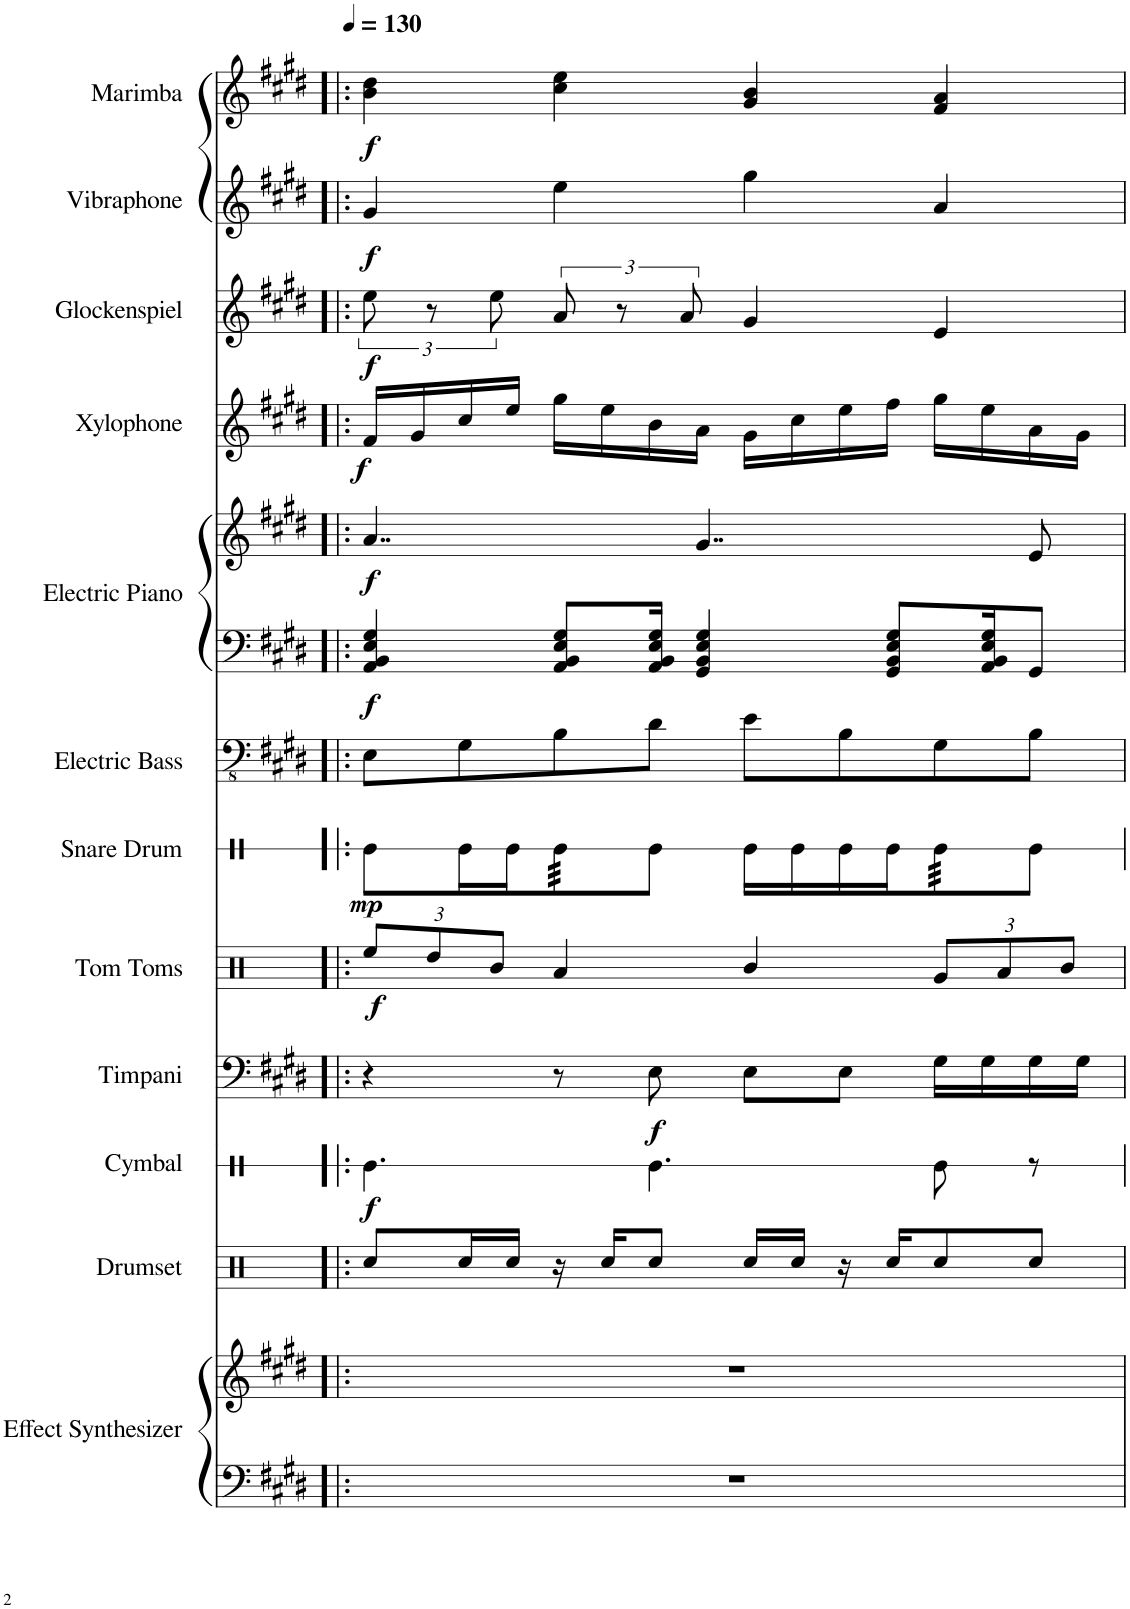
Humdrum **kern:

**kern	**kern	**kern	**kern	**dynam	**kern	**dynam	**kern	**dynam	**kern	**dynam	**kern	**kern	**kern	**dynam	**kern	**dynam	**kern	**dynam	**kern	**dynam	**kern	**dynam
*part12	*part12	*part11	*part10	*part10	*part9	*part9	*part8	*part8	*part7	*part7	*part6	*part5	*part5	*part5	*part4	*part4	*part3	*part3	*part2	*part2	*part1	*part1
*staff14	*staff13	*staff12	*staff11	*staff11	*staff10	*staff10	*staff9	*staff9	*staff8	*staff8	*staff7	*staff6	*staff5	*staff5/6	*staff4	*staff4	*staff3	*staff3	*staff2	*staff2	*staff1	*staff1
*I"Effect Synthesizer	*	*I"Drumset	*I"Cymbal	*	*I"Timpani	*	*I"Tom Toms	*	*I"Snare Drum	*	*I"Electric Bass	*I"Electric Piano	*	*	*I"Xylophone	*	*I"Glockenspiel	*	*I"Vibraphone	*	*I"Marimba	*
*I'Synth.	*	*I'Drs.	*I'Cym.	*	*I'Timp.	*	*I'Toms	*	*I'Sn. Dr.	*	*I'El. B.	*I'El. Pno.	*	*	*I'Xyl.	*	*I'Glk.	*	*I'Vib.	*	*I'Mrm.	*
*	*	*	*stria1	*	*	*	*	*	*stria1	*	*	*	*	*	*	*	*	*	*	*	*	*
*clefF4	*clefG2	*clefX	*clefX	*	*clefF4	*	*clefX	*	*clefX	*	*clefFv4	*clefF4	*clefG2	*	*clefG2	*	*clefG2	*	*clefG2	*	*clefG2	*
*	*	*	*	*	*	*	*	*	*	*	*	*	*	*	*Trd-7c-12	*	*Trd-14c-24	*	*	*	*	*
*k[f#c#g#d#]	*k[f#c#g#d#]	*k[]	*k[]	*	*k[f#c#g#d#]	*	*k[]	*	*k[]	*	*k[f#c#g#d#]	*k[f#c#g#d#]	*k[f#c#g#d#]	*	*k[f#c#g#d#]	*	*k[f#c#g#d#]	*	*k[f#c#g#d#]	*	*k[f#c#g#d#]	*
*	*	*	*	*	*	*	*Xbrackettup	*	*	*	*	*	*	*	*	*	*	*	*	*	*	*
=1!|:	=1!|:	=1!|:	=1!|:	=1!|:	=1!|:	=1!|:	=1!|:	=1!|:	=1!|:	=1!|:	=1!|:	=1!|:	=1!|:	=1!|:	=1!|:	=1!|:	=1!|:	=1!|:	=1!|:	=1!|:	=1!|:	=1!|:
!	!	!	!	!LO:DY:b	!	!	!	!LO:DY:b	!	!LO:DY:b	!	!	!	!LO:DY:b=2	!	!	!	!	!	!	!	!
!	!	!	!	!	!	!	!	!	!	!	!	!	!	!LO:DY:n=1:b	!	!LO:DY:b	!	!LO:DY:b	!	!LO:DY:b	!	!LO:DY:b
1r	1r	8Rcc/L	4.Re\	f	4r	.	12Ree/L	f	8Re\L	mp	8EE\L	4AA/ 4BB/ 4E/ 4G#/	4..a/	f f	16f#/LL	f	12ee\	f	4g#/	f	4b\ 4dd#\	f
.	.	.	.	.	.	.	.	.	.	.	.	.	.	.	16g#/	.	.	.	.	.	.	.
.	.	.	.	.	.	.	12Rdd/	.	.	.	.	.	.	.	.	.	12r	.	.	.	.	.
.	.	16Rcc/L	.	.	.	.	.	.	16Re\L	.	8GG#\	.	.	.	16cc#/	.	.	.	.	.	.	.
.	.	.	.	.	.	.	12R/J	.	.	.	.	.	.	.	.	.	12ee\	.	.	.	.	.
.	.	16Rcc/JJ	.	.	.	.	.	.	16Re\J	.	.	.	.	.	16ee/JJ	.	.	.	.	.	.	.
*	*	*	*	*	*	*	*	*	*tremolo	*	*	*	*	*	*	*	*	*	*	*	*	*
.	.	16r	.	.	8r	.	4Ra/	.	64Re\	.	8BB\	8AA/ 8BB/ 8E/ 8G#/L	.	.	16gg#\LL	.	12a/	.	4ee\	.	4cc#\ 4ee\	.
.	.	.	.	.	.	.	.	.	64Re\	.	.	.	.	.	.	.	.	.	.	.	.	.
.	.	.	.	.	.	.	.	.	64Re\	.	.	.	.	.	.	.	.	.	.	.	.	.
.	.	.	.	.	.	.	.	.	64Re\	.	.	.	.	.	.	.	.	.	.	.	.	.
.	.	16Rcc/KL	.	.	.	.	.	.	64Re\	.	.	.	.	.	16ee\	.	.	.	.	.	.	.
.	.	.	.	.	.	.	.	.	64Re\	.	.	.	.	.	.	.	.	.	.	.	.	.
.	.	.	.	.	.	.	.	.	.	.	.	.	.	.	.	.	12r	.	.	.	.	.
.	.	.	.	.	.	.	.	.	64Re\	.	.	.	.	.	.	.	.	.	.	.	.	.
.	.	.	.	.	.	.	.	.	64Re\	.	.	.	.	.	.	.	.	.	.	.	.	.
*	*	*	*	*	*	*	*	*	*Xtremolo	*	*	*	*	*	*	*	*	*	*	*	*	*
!	!	!	!	!	!	!LO:DY:b	!	!	!	!	!	!	!	!	!	!	!	!	!	!	!	!
.	.	8Rcc/J	4.Re\	.	8E\	f	.	.	8Re\J	.	8D#\J	16AA/ 16BB/ 16E/ 16G#/Jk	.	.	16b\	.	.	.	.	.	.	.
.	.	.	.	.	.	.	.	.	.	.	.	.	.	.	.	.	12a/	.	.	.	.	.
.	.	.	.	.	.	.	.	.	.	.	.	4GG#/ 4BB/ 4E/ 4G#/	4..g#/	.	16a\JJ	.	.	.	.	.	.	.
.	.	16Rcc/LL	.	.	8E\L	.	4R/	.	16Re\LL	.	8E\L	.	.	.	16g#\LL	.	4g#/	.	4gg#\	.	4g#/ 4b/	.
.	.	16Rcc/JJ	.	.	.	.	.	.	16Re\	.	.	.	.	.	16cc#\	.	.	.	.	.	.	.
.	.	16r	.	.	8E\J	.	.	.	16Re\	.	8BB\	.	.	.	16ee\	.	.	.	.	.	.	.
.	.	16Rcc/KL	.	.	.	.	.	.	16Re\J	.	.	8GG#/ 8BB/ 8E/ 8G#/L	.	.	16ff#\JJ	.	.	.	.	.	.	.
*	*	*	*	*	*	*	*	*	*tremolo	*	*	*	*	*	*	*	*	*	*	*	*	*
.	.	8Rcc/	8Re\	.	16G#\LL	.	12Rg/L	.	64Re\	.	8GG#\	.	.	.	16gg#\LL	.	4e/	.	4a/	.	4f#/ 4a/	.
.	.	.	.	.	.	.	.	.	64Re\	.	.	.	.	.	.	.	.	.	.	.	.	.
.	.	.	.	.	.	.	.	.	64Re\	.	.	.	.	.	.	.	.	.	.	.	.	.
.	.	.	.	.	.	.	.	.	64Re\	.	.	.	.	.	.	.	.	.	.	.	.	.
.	.	.	.	.	16G#\	.	.	.	64Re\	.	.	16AA/ 16BB/ 16E/ 16G#/K	.	.	16ee\	.	.	.	.	.	.	.
.	.	.	.	.	.	.	.	.	64Re\	.	.	.	.	.	.	.	.	.	.	.	.	.
.	.	.	.	.	.	.	12Ra/	.	.	.	.	.	.	.	.	.	.	.	.	.	.	.
.	.	.	.	.	.	.	.	.	64Re\	.	.	.	.	.	.	.	.	.	.	.	.	.
.	.	.	.	.	.	.	.	.	64Re\	.	.	.	.	.	.	.	.	.	.	.	.	.
*	*	*	*	*	*	*	*	*	*Xtremolo	*	*	*	*	*	*	*	*	*	*	*	*	*
.	.	8Rcc/J	8r	.	16G#\	.	.	.	8Re\J	.	8BB\J	8GG#/J	8e/	.	16a\	.	.	.	.	.	.	.
.	.	.	.	.	.	.	12R/J	.	.	.	.	.	.	.	.	.	.	.	.	.	.	.
.	.	.	.	.	16G#\JJ	.	.	.	.	.	.	.	.	.	16g#\JJ	.	.	.	.	.	.	.
=	=	=	=	=	=	=	=	=	=	=	=	=	=	=	=	=	=	=	=	=	=	=
*-	*-	*-	*-	*-	*-	*-	*-	*-	*-	*-	*-	*-	*-	*-	*-	*-	*-	*-	*-	*-	*-	*-
